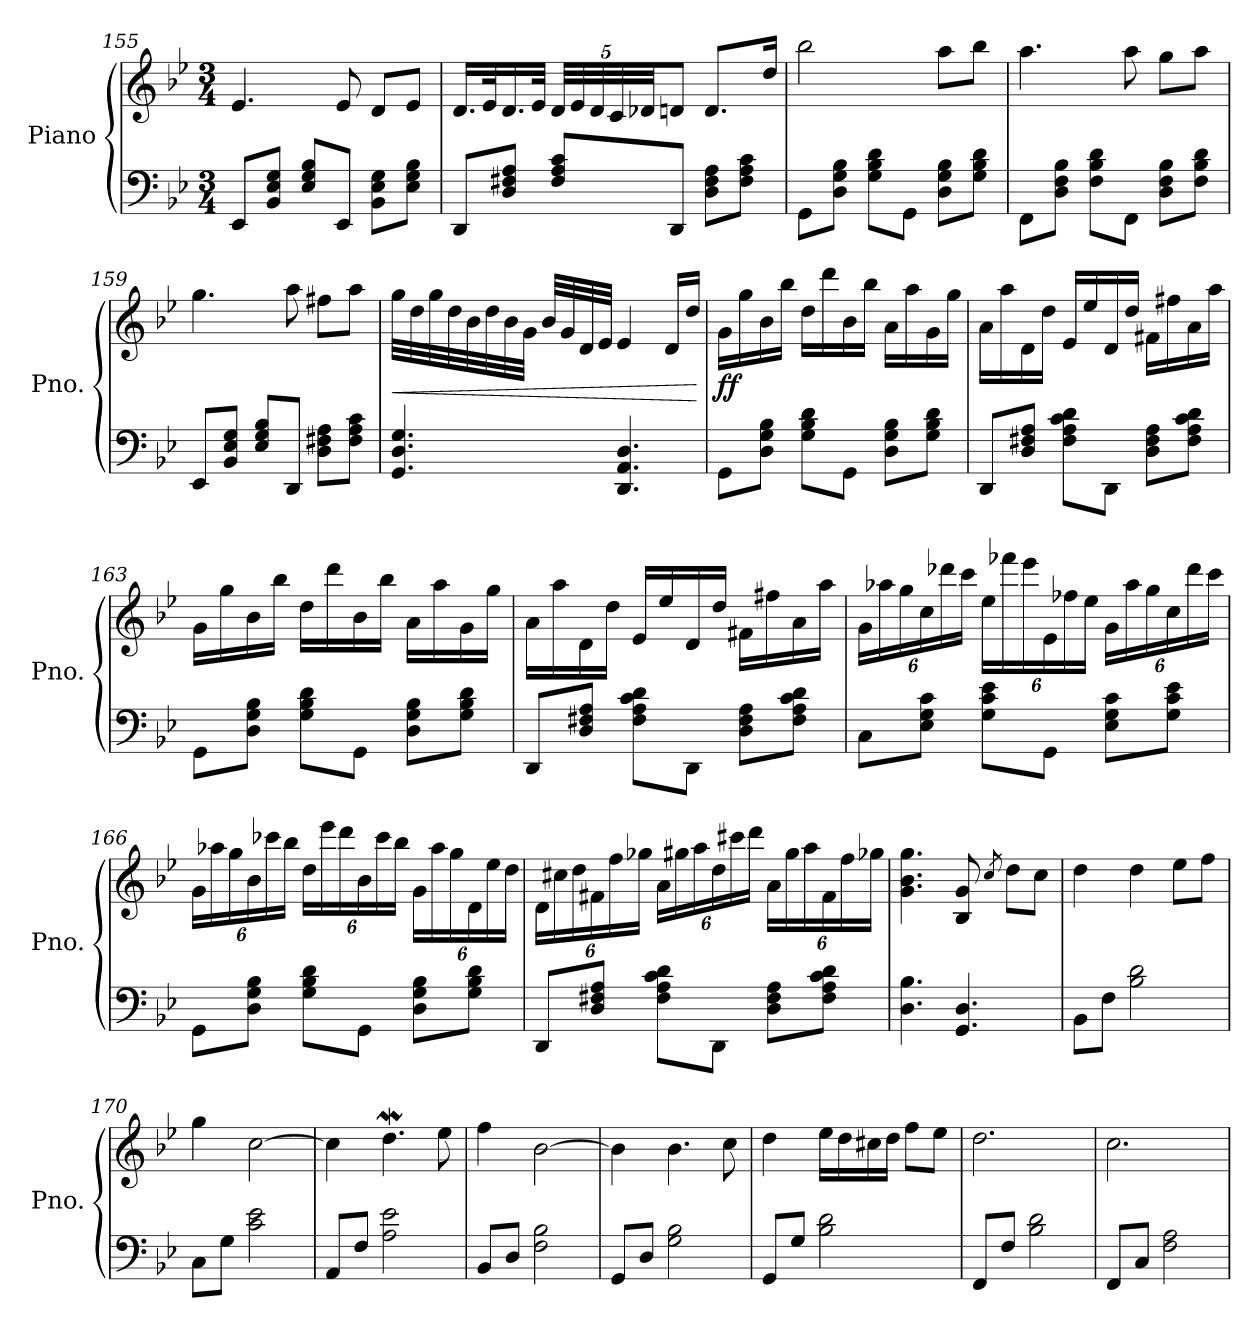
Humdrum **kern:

**kern	**kern	**dynam
*part1	*part1	*part1
*staff2	*staff1	*staff1/2
*I"Piano	*	*
*I'Pno.	*	*
*clefF4	*clefG2	*
*k[b-e-]	*k[b-e-]	*
*M3/4	*M3/4	*
=155	=155	=155
8EE-/L	4.e-/	.
8BB-/ 8E-/ 8G/J	.	.
8E-/ 8G/ 8B-/L	.	.
8EE-/J	8e-/	.
8BB-\ 8E-\ 8G\L	8d/L	.
8E-\ 8G\ 8B-\J	8e-/J	.
=156	=156	=156
8DD/L	16.d/LL	.
.	32e-/K	.
8D/ 8F#X/ 8A/J	16.d/	.
.	32e-/JJk	.
*	*Xbrackettup	*
8F#/ 8A/ 8c/L	40d/LLL	.
.	40e-/	.
.	40d/	.
.	40c/	.
.	40d-X/JJ	.
8DD/J	8dn/J	.
8D\ 8F#\ 8A\L	8.d/L	.
8F#\ 8A\ 8c\J	.	.
.	16dd/Jk	.
!!LO:LB:g=z
=157	=157	=157
8GG\L	2bb-\	.
8D\ 8G\ 8B-\J	.	.
8G\ 8B-\ 8d\L	.	.
8GG\J	.	.
8D\ 8G\ 8B-\L	8aa\L	.
8G\ 8B-\ 8d\J	8bb-\J	.
=158	=158	=158
8FF\L	4.aa\	.
8D\ 8F\ 8B-\J	.	.
8F\ 8B-\ 8d\L	.	.
8FF\J	8aa\	.
8D\ 8F\ 8B-\L	8gg\L	.
8F\ 8B-\ 8d\J	8aa\J	.
=159	=159	=159
8EE-/L	4.gg\	.
8BB-/ 8E-/ 8G/J	.	.
8E-/ 8G/ 8B-/L	.	.
8DD/J	8aa\	.
8D\ 8F#X\ 8A\L	8ff#X\L	.
8F#\ 8A\ 8c\J	8aa\J	.
=160	=160	=160
!	!	!LO:HP:b
4.GG/ 4.D/ 4.G/	32gg\LLL	<
.	32dd\	.
.	32gg\	.
.	32dd\	.
.	32b-\	.
.	32dd\	.
.	32b-\	.
.	32g\JJJ	.
.	32b-/LLL	.
.	32g/	.
.	32d/	.
.	32e-/JJJ	.
4.DD/ 4.AA/ 4.D/	4e-/	.
.	16d/LL	.
.	16dd/JJ	.
.	.	[
!!LO:LB:g=z
=161	=161	=161
*	*MM100	*
!	!	!LO:DY:b
8GG\L	16g\LL	ff
.	16gg\	.
8D\ 8G\ 8B-\J	16b-\	.
.	16bb-\JJ	.
8G\ 8B-\ 8d\L	16dd\LL	.
.	16ddd\	.
8GG\J	16b-\	.
.	16bb-\JJ	.
8D\ 8G\ 8B-\L	16a\LL	.
.	16aa\	.
8G\ 8B-\ 8d\J	16g\	.
.	16gg\JJ	.
=162	=162	=162
8DD/L	16a\LL	.
.	16aa\	.
8D/ 8F#X/ 8A/J	16d\	.
.	16dd\JJ	.
8F#\ 8A\ 8c\ 8d\L	16e-/LL	.
.	16ee-/	.
8DD\J	16d/	.
.	16dd/JJ	.
8D\ 8F#\ 8A\L	16f#X\LL	.
.	16ff#X\	.
8F#\ 8A\ 8c\ 8d\J	16a\	.
.	16aa\JJ	.
=163	=163	=163
8GG\L	16g\LL	.
.	16gg\	.
8D\ 8G\ 8B-\J	16b-\	.
.	16bb-\JJ	.
8G\ 8B-\ 8d\L	16dd\LL	.
.	16ddd\	.
8GG\J	16b-\	.
.	16bb-\JJ	.
8D\ 8G\ 8B-\L	16a\LL	.
.	16aa\	.
8G\ 8B-\ 8d\J	16g\	.
.	16gg\JJ	.
!!LO:PB:g=z
=164	=164	=164
8DD/L	16a\LL	.
.	16aa\	.
8D/ 8F#X/ 8A/J	16d\	.
.	16dd\JJ	.
8F#\ 8A\ 8c\ 8d\L	16e-/LL	.
.	16ee-/	.
8DD\J	16d/	.
.	16dd/JJ	.
8D\ 8F#\ 8A\L	16f#X\LL	.
.	16ff#X\	.
8F#\ 8A\ 8c\ 8d\J	16a\	.
.	16aa\JJ	.
=165	=165	=165
8C\L	24g\LL	.
.	24aa-X\	.
.	24gg\	.
8E-\ 8G\ 8c\J	24cc\	.
.	24ddd-X\	.
.	24ccc\JJ	.
8G\ 8c\ 8e-\L	24ee-\LL	.
.	24fff-X\	.
.	24eee-\	.
8GG\J	24e-\	.
.	24ff-X\	.
.	24ee-\JJ	.
8E-\ 8G\ 8c\L	24g\LL	.
.	24aa-\	.
.	24gg\	.
8G\ 8c\ 8e-\J	24cc\	.
.	24ddd-\	.
.	24ccc\JJ	.
!!LO:LB:g=z
=166	=166	=166
8GG\L	24g\LL	.
.	24aa-X\	.
.	24gg\	.
8D\ 8G\ 8B-\J	24b-\	.
.	24ccc-X\	.
.	24bb-\JJ	.
8G\ 8B-\ 8d\L	24dd\LL	.
.	24eee-\	.
.	24ddd\	.
8GG\J	24b-\	.
.	24ccc-\	.
.	24bb-\JJ	.
8D\ 8G\ 8B-\L	24g\LL	.
.	24aa-\	.
.	24gg\	.
8G\ 8B-\ 8d\J	24d\	.
.	24ee-\	.
.	24dd\JJ	.
=167	=167	=167
8DD/L	24d\LL	.
.	24cc#X\	.
.	24dd\	.
8D/ 8F#X/ 8A/J	24f#X\	.
.	24ff\	.
.	24gg-X\JJ	.
8F#\ 8A\ 8c\ 8d\L	24a\LL	.
.	24gg#X\	.
.	24aa\	.
8DD\J	24dd\	.
.	24ccc#X\	.
.	24ddd\JJ	.
8D\ 8F#\ 8A\L	24a\LL	.
.	24gg#\	.
.	24aa\	.
8F#\ 8A\ 8c\ 8d\J	24f#\	.
.	24ff\	.
.	24gg-X\JJ	.
!!LO:LB:g=z
=168	=168	=168
4.D\ 4.B-\	4.g\ 4.b-\ 4.gg\	.
4.GG/ 4.D/	8B-/ 8g/	.
.	8qcc/	.
.	8dd\L	.
.	8cc\J	.
=169	=169	=169
8BB-\L	4dd\	.
8F\J	.	.
2B-\ 2d\	4dd\	.
.	8ee-\L	.
.	8ff\J	.
=170	=170	=170
8C\L	4gg\	.
8G\J	.	.
2c\ 2e-\	[2cc\	.
=171	=171	=171
8AA/L	4cc\]	.
8F/J	.	.
2A\ 2e-\	4.ddW\	.
.	8ee-\	.
=172	=172	=172
8BB-/L	4ff\	.
8D/J	.	.
2F\ 2B-\	[2b-\	.
=173	=173	=173
8GG/L	4b-\]	.
8D/J	.	.
2G\ 2B-\	4.b-\	.
.	8cc\	.
=174	=174	=174
8GG/L	4dd\	.
8G/J	.	.
2B-\ 2d\	16ee-\LL	.
.	16dd\	.
.	16cc#X\	.
.	16dd\JJ	.
.	8ff\L	.
.	8ee-\J	.
!!LO:LB:g=z
=175	=175	=175
8FF/L	2.dd\	.
8F/J	.	.
2B-\ 2d\	.	.
=176	=176	=176
8FF/L	2.cc\	.
8C/J	.	.
2F\ 2A\	.	.
=	=	=
*-	*-	*-
